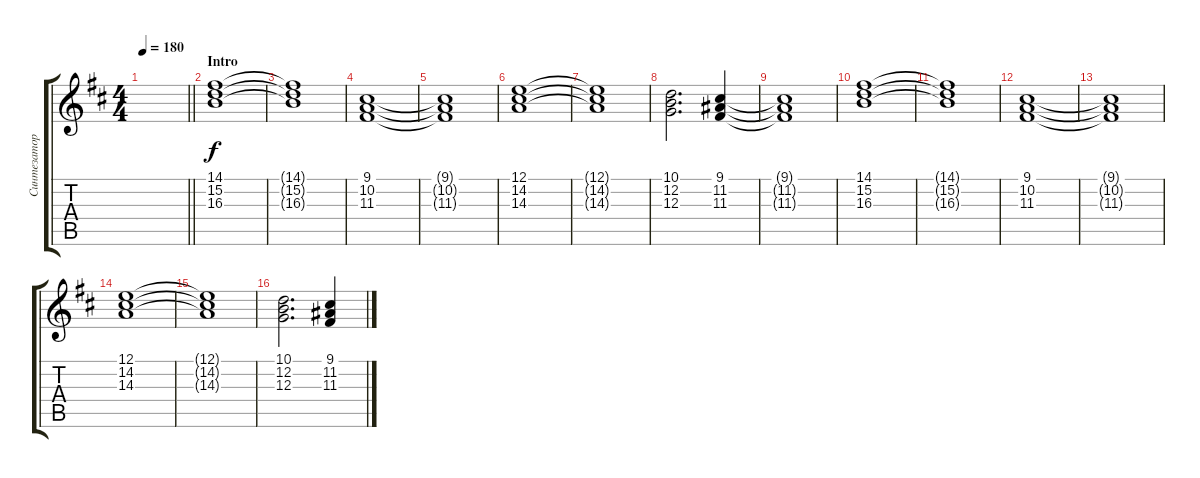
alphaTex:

\track ("Синтезатор" "Синтезатор") {instrument stringensemble1}
\staff {score tabs}
\tuning (E4 B3 G3 D3 A2 E2) {hide}
\ts (4 4)
\tempo 180
\clef g2
\barLineRight lightlight
\ks bminor
|
\section ("" "Intro")
(14.1 15.2 16.3).1 |
(14.1{t} 15.2{t} 16.3{t}).1 |
(9.1 10.2 11.3).1 |
(9.1{t} 10.2{t} 11.3{t}).1 |
(12.1 14.2 14.3).1 |
(12.1{t} 14.2{t} 14.3{t}).1 |
(10.1 12.2 12.3).2{d} (9.1 11.2 11.3).4 |
(9.1{t} 11.2{t} 11.3{t}).1 |
(14.1 15.2 16.3).1 |
(14.1{t} 15.2{t} 16.3{t}).1 |
(9.1 10.2 11.3).1 |
(9.1{t} 10.2{t} 11.3{t}).1 |
(12.1 14.2 14.3).1 |
(12.1{t} 14.2{t} 14.3{t}).1 |
(10.1 12.2 12.3).2{d} (9.1 11.2 11.3).4
